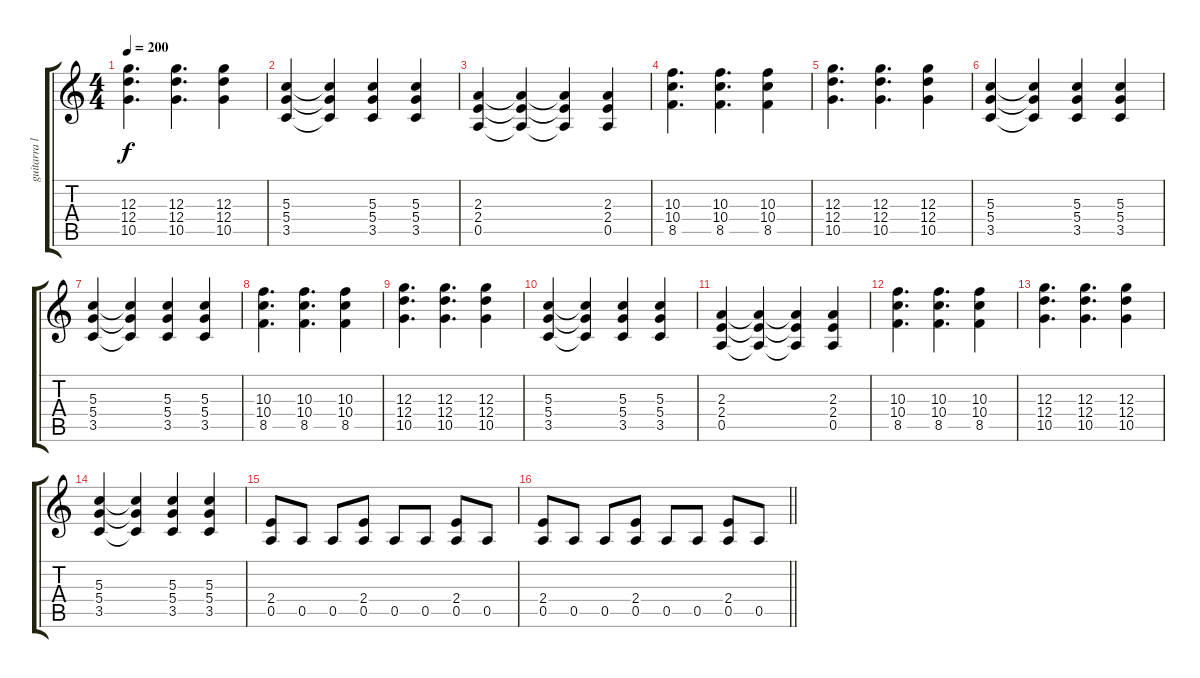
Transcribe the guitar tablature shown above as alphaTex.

\track ("guitarra lider" "guitarra l") {instrument distortionguitar}
\staff {score tabs}
\tuning (E4 B3 G3 D3 A2 E2) {hide}
\ts (4 4)
\tempo 200
\clef g2
\ks c
(12.3 12.4 10.5).4{d dy f} (12.3 12.4 10.5).4{d} (12.3 12.4 10.5).4 |
(5.3 5.4 3.5).4 (5.3{t} 5.4{t} 3.5{t}).4 (5.3 5.4 3.5).4 (5.3 5.4 3.5).4 |
(2.3 2.4 0.5).4 (2.3{t} 2.4{t} 0.5{t}).4 (2.3{t} 2.4{t} 0.5{t}).4 (2.3 2.4 0.5).4 |
(10.3 10.4 8.5).4{d} (10.3 10.4 8.5).4{d} (10.3 10.4 8.5).4 |
(12.3 12.4 10.5).4{d} (12.3 12.4 10.5).4{d} (12.3 12.4 10.5).4 |
(5.3 5.4 3.5).4 (5.3{t} 5.4{t} 3.5{t}).4 (5.3 5.4 3.5).4 (5.3 5.4 3.5).4 |
(5.3 5.4 3.5).4 (5.3{t} 5.4{t} 3.5{t}).4 (5.3 5.4 3.5).4 (5.3 5.4 3.5).4 |
(10.3 10.4 8.5).4{d} (10.3 10.4 8.5).4{d} (10.3 10.4 8.5).4 |
(12.3 12.4 10.5).4{d} (12.3 12.4 10.5).4{d} (12.3 12.4 10.5).4 |
(5.3 5.4 3.5).4 (5.3{t} 5.4{t} 3.5{t}).4 (5.3 5.4 3.5).4 (5.3 5.4 3.5).4 |
(2.3 2.4 0.5).4 (2.3{t} 2.4{t} 0.5{t}).4 (2.3{t} 2.4{t} 0.5{t}).4 (2.3 2.4 0.5).4 |
(10.3 10.4 8.5).4{d} (10.3 10.4 8.5).4{d} (10.3 10.4 8.5).4 |
(12.3 12.4 10.5).4{d} (12.3 12.4 10.5).4{d} (12.3 12.4 10.5).4 |
(5.3 5.4 3.5).4 (5.3{t} 5.4{t} 3.5{t}).4 (5.3 5.4 3.5).4 (5.3 5.4 3.5).4 |
(2.4 0.5).8 0.5.8 0.5.8 (2.4 0.5).8 0.5.8 0.5.8 (2.4 0.5).8 0.5.8 |
\barLineRight lightlight
(2.4 0.5).8 0.5.8 0.5.8 (2.4 0.5).8 0.5.8 0.5.8 (2.4 0.5).8 0.5.8
